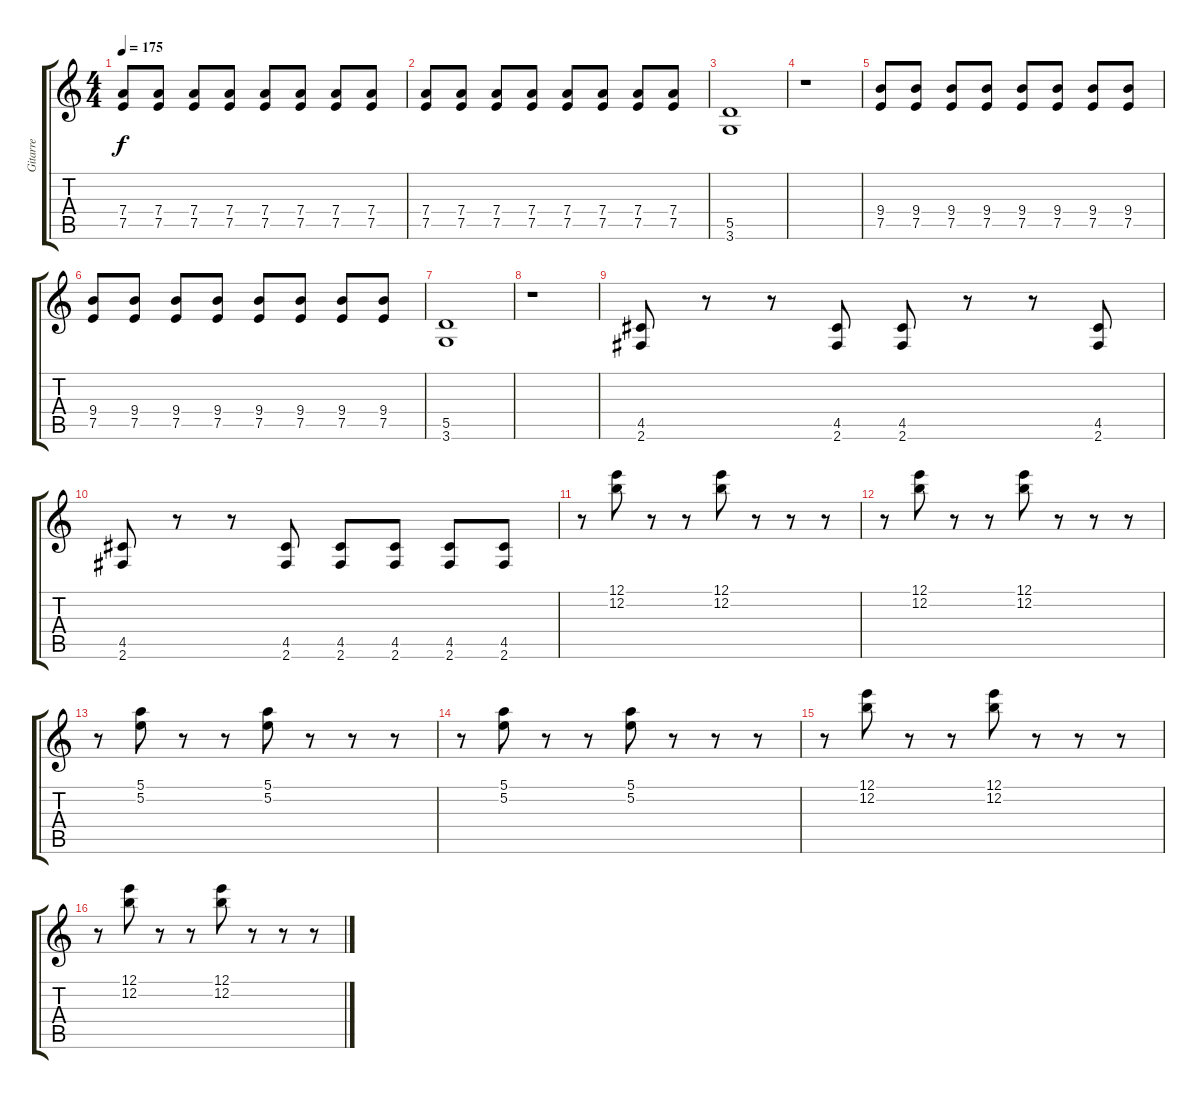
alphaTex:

\track ("Gitarre" "Gitarre") {instrument electricguitarclean}
\staff {score tabs}
\tuning (E4 B3 G3 D3 A2 E2) {hide}
\ts (4 4)
\tempo 175
\clef g2
\ks c
(7.4 7.5).8{dy f} (7.4 7.5).8 (7.4 7.5).8 (7.4 7.5).8 (7.4 7.5).8 (7.4 7.5).8 (7.4 7.5).8 (7.4 7.5).8 |
(7.4 7.5).8 (7.4 7.5).8 (7.4 7.5).8 (7.4 7.5).8 (7.4 7.5).8 (7.4 7.5).8 (7.4 7.5).8 (7.4 7.5).8 |
(5.5 3.6).1{volume 8 instrument electricguitarmuted} |
r.1 |
(9.4 7.5).8 (9.4 7.5).8 (9.4 7.5).8 (9.4 7.5).8 (9.4 7.5).8 (9.4 7.5).8 (9.4 7.5).8 (9.4 7.5).8 |
(9.4 7.5).8 (9.4 7.5).8 (9.4 7.5).8 (9.4 7.5).8 (9.4 7.5).8 (9.4 7.5).8 (9.4 7.5).8 (9.4 7.5).8 |
(5.5 3.6).1 |
r.1 |
(4.5 2.6).8 r.8 r.8 (4.5 2.6).8 (4.5 2.6).8 r.8 r.8 (4.5 2.6).8 |
(4.5 2.6).8 r.8 r.8 (4.5 2.6).8 (4.5 2.6).8 (4.5 2.6).8 (4.5 2.6).8 (4.5 2.6).8 |
r.8{volume 12 instrument acousticguitarsteel} (12.1 12.2).8 r.8 r.8 (12.1 12.2).8 r.8 r.8 r.8 |
r.8 (12.1 12.2).8 r.8 r.8 (12.1 12.2).8 r.8 r.8 r.8 |
r.8 (5.1 5.2).8 r.8 r.8 (5.1 5.2).8 r.8 r.8 r.8 |
r.8 (5.1 5.2).8 r.8 r.8 (5.1 5.2).8 r.8 r.8 r.8 |
r.8{volume 12 instrument acousticguitarsteel} (12.1 12.2).8 r.8 r.8 (12.1 12.2).8 r.8 r.8 r.8 |
r.8 (12.1 12.2).8 r.8 r.8 (12.1 12.2).8 r.8 r.8 r.8
